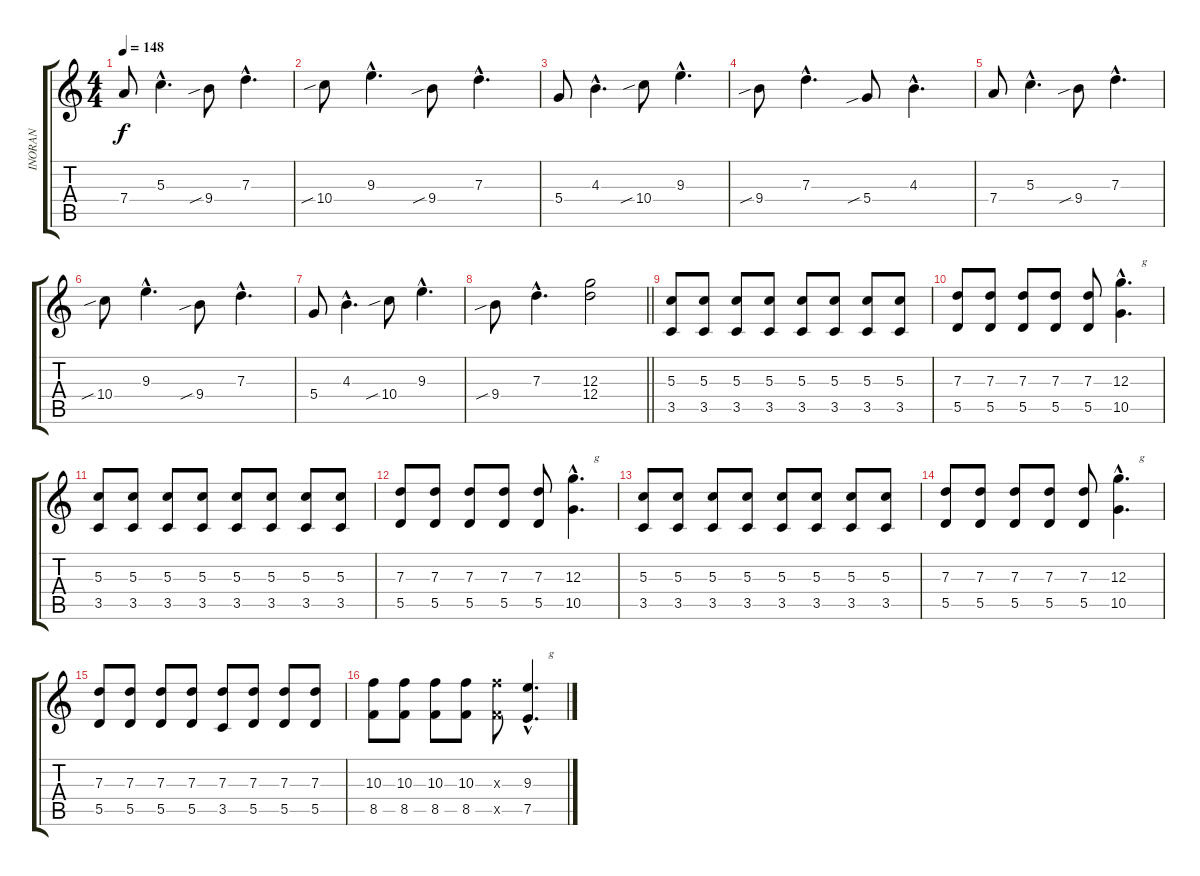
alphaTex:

\track ("INORAN" "INORAN") {instrument distortionguitar}
\staff {score tabs}
\tuning (E4 B3 G3 D3 A2 E2) {hide}
\ts (4 4)
\tempo 148
\clef g2
\ks c
7.4.8{dy f} 5.3{hac}.4{d} 9.4{sib}.8 7.3{hac}.4{d} |
10.4{sib}.8 9.3{hac}.4{d} 9.4{sib}.8 7.3{hac}.4{d} |
5.4.8 4.3{hac}.4{d} 10.4{sib}.8 9.3{hac}.4{d} |
9.4{sib}.8 7.3{hac}.4{d} 5.4{sib}.8 4.3{hac}.4{d} |
7.4.8 5.3{hac}.4{d} 9.4{sib}.8 7.3{hac}.4{d} |
10.4{sib}.8 9.3{hac}.4{d} 9.4{sib}.8 7.3{hac}.4{d} |
5.4.8 4.3{hac}.4{d} 10.4{sib}.8 9.3{hac}.4{d} |
\barLineRight lightlight
9.4{sib}.8 7.3{hac}.4{d} (12.3 12.4).2 |
(5.3 3.5).8 (5.3 3.5).8 (5.3 3.5).8 (5.3 3.5).8 (5.3 3.5).8 (5.3 3.5).8 (5.3 3.5).8 (5.3 3.5).8 |
(7.3 5.5).8 (7.3 5.5).8 (7.3 5.5).8 (7.3 5.5).8 (7.3 5.5).8 (12.3{hac} 10.5{hac}).4{d txt "       g"} |
(5.3 3.5).8 (5.3 3.5).8 (5.3 3.5).8 (5.3 3.5).8 (5.3 3.5).8 (5.3 3.5).8 (5.3 3.5).8 (5.3 3.5).8 |
(7.3 5.5).8 (7.3 5.5).8 (7.3 5.5).8 (7.3 5.5).8 (7.3 5.5).8 (12.3{hac} 10.5{hac}).4{d txt "       g"} |
(5.3 3.5).8 (5.3 3.5).8 (5.3 3.5).8 (5.3 3.5).8 (5.3 3.5).8 (5.3 3.5).8 (5.3 3.5).8 (5.3 3.5).8 |
(7.3 5.5).8 (7.3 5.5).8 (7.3 5.5).8 (7.3 5.5).8 (7.3 5.5).8 (12.3{hac} 10.5{hac}).4{d txt "       g"} |
(7.3 5.5).8 (7.3 5.5).8 (7.3 5.5).8 (7.3 5.5).8 (7.3 3.5).8 (7.3 5.5).8 (7.3 5.5).8 (7.3 5.5).8 |
(10.3 8.5).8 (10.3 8.5).8 (10.3 8.5).8 (10.3 8.5).8 (10.3{x} 8.5{x}).8 (9.3{hac} 7.5{hac}).4{d txt "       g"}
